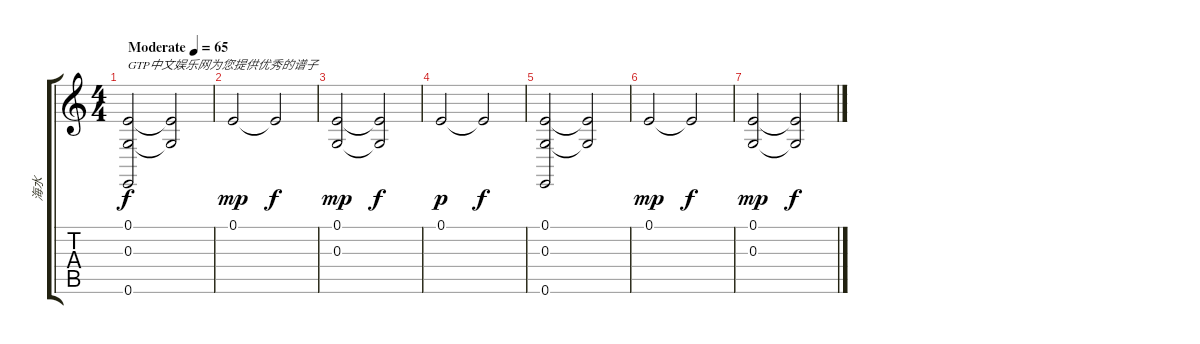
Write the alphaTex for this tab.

\track ("海水" "海水") {instrument seashore}
\staff {score tabs}
\tuning (E4 B3 G3 D3 A2 E2) {hide}
\ts (4 4)
\tempo (65 "Moderate")
\clef g2
\ks c
(0.1 0.3 0.6).2{txt "GTP中文娱乐网为您提供优秀的谱子" dy f instrument seashore} (0.1{t} 0.3{t}).2 |
0.1.2{dy mp} 0.1{t}.2{dy f} |
(0.1 0.3).2{dy mp} (0.1{t} 0.3{t}).2{dy f} |
0.1.2{dy p} 0.1{t}.2{dy f} |
(0.1 0.3 0.6).2{txt " "} (0.1{t} 0.3{t}).2 |
0.1.2{dy mp} 0.1{t}.2{dy f} |
(0.1 0.3).2{dy mp} (0.1{t} 0.3{t}).2{dy f}
